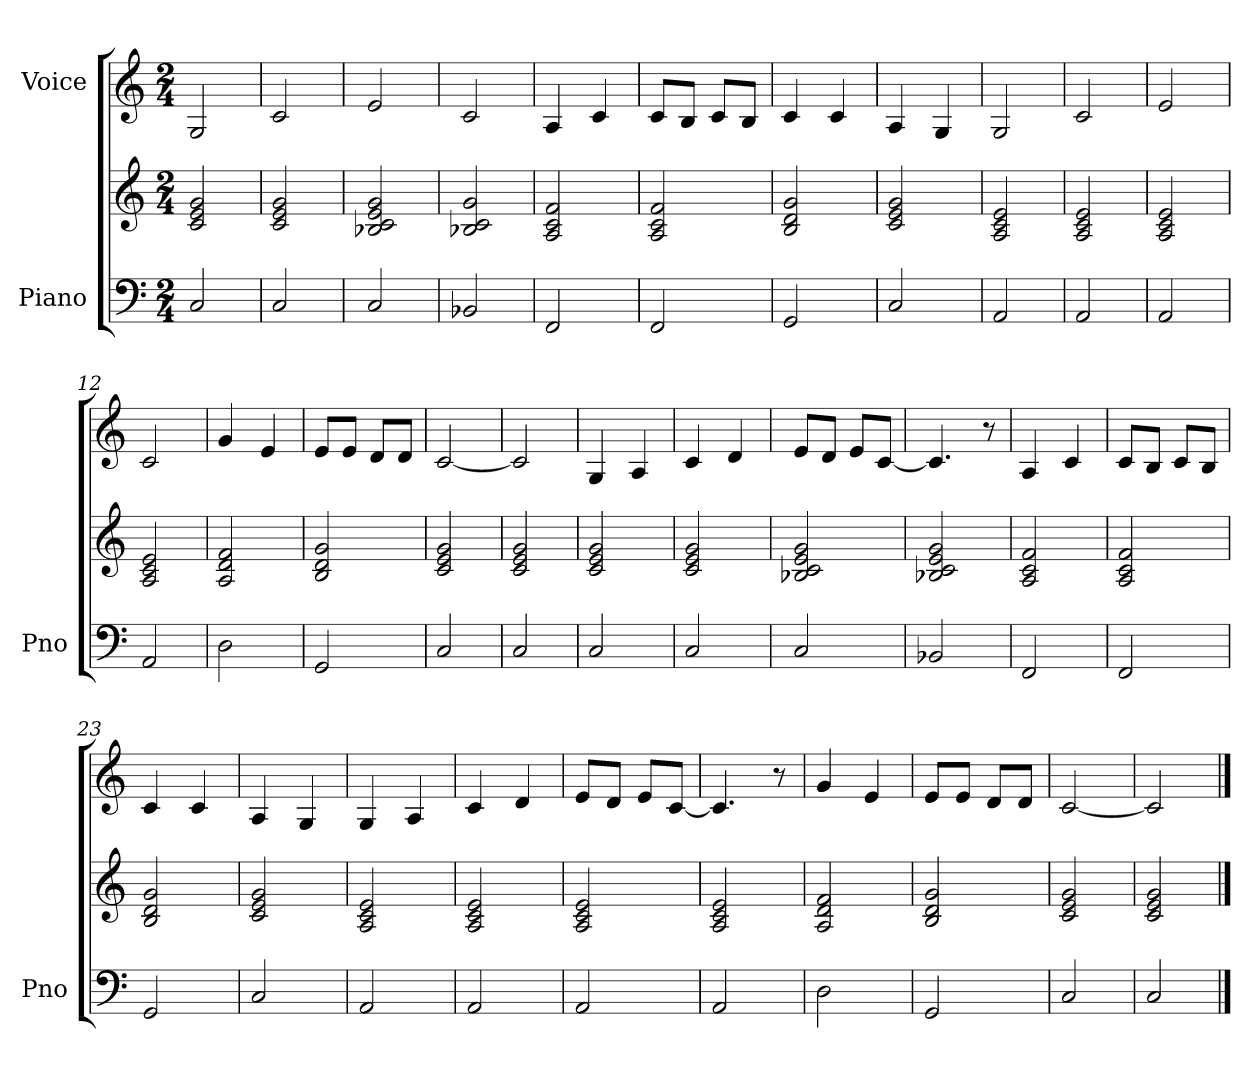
**kern	**kern	**kern
*part2	*part2	*part1
*staff3	*staff2	*staff1
*I"Piano	*	*I"Voice
*I'Pno	*	*
*clefF4	*clefG2	*clefG2
*k[]	*k[]	*k[]
*M2/4	*M2/4	*M2/4
=1	=1	=1
2C/	2c/ 2e/ 2g/	2G/
=2	=2	=2
2C/	2c/ 2e/ 2g/	2c/
=3	=3	=3
2C/	2B-X/ 2c/ 2e/ 2g/	2e/
=4	=4	=4
2BB-X/	2B-X/ 2c/ 2g/	2c/
=5	=5	=5
2FF/	2A/ 2c/ 2f/	4A/
.	.	4c/
=6	=6	=6
2FF/	2A/ 2c/ 2f/	8c/L
.	.	8B/J
.	.	8c/L
.	.	8B/J
=7	=7	=7
2GG/	2B/ 2d/ 2g/	4c/
.	.	4c/
=8	=8	=8
2C/	2c/ 2e/ 2g/	4A/
.	.	4G/
=9	=9	=9
2AA/	2A/ 2c/ 2e/	2G/
=10	=10	=10
2AA/	2A/ 2c/ 2e/	2c/
=11	=11	=11
2AA/	2A/ 2c/ 2e/	2e/
=12	=12	=12
2AA/	2A/ 2c/ 2e/	2c/
=13	=13	=13
2D\	2A/ 2d/ 2f/	4g/
.	.	4e/
=14	=14	=14
2GG/	2B/ 2d/ 2g/	8e/L
.	.	8e/J
.	.	8d/L
.	.	8d/J
=15	=15	=15
2C/	2c/ 2e/ 2g/	[2c/
!!LO:LB:g=z
=16	=16	=16
2C/	2c/ 2e/ 2g/	2c/]
=17	=17	=17
2C/	2c/ 2e/ 2g/	4G/
.	.	4A/
=18	=18	=18
2C/	2c/ 2e/ 2g/	4c/
.	.	4d/
=19	=19	=19
2C/	2B-X/ 2c/ 2e/ 2g/	8e/L
.	.	8d/J
.	.	8e/L
.	.	[8c/J
=20	=20	=20
2BB-X/	2B-X/ 2c/ 2e/ 2g/	4.c/]
.	.	8r
=21	=21	=21
2FF/	2A/ 2c/ 2f/	4A/
.	.	4c/
=22	=22	=22
2FF/	2A/ 2c/ 2f/	8c/L
.	.	8B/J
.	.	8c/L
.	.	8B/J
=23	=23	=23
2GG/	2B/ 2d/ 2g/	4c/
.	.	4c/
=24	=24	=24
2C/	2c/ 2e/ 2g/	4A/
.	.	4G/
=25	=25	=25
2AA/	2A/ 2c/ 2e/	4G/
.	.	4A/
=26	=26	=26
2AA/	2A/ 2c/ 2e/	4c/
.	.	4d/
=27	=27	=27
2AA/	2A/ 2c/ 2e/	8e/L
.	.	8d/J
.	.	8e/L
.	.	[8c/J
=28	=28	=28
2AA/	2A/ 2c/ 2e/	4.c/]
.	.	8r
=29	=29	=29
2D\	2A/ 2d/ 2f/	4g/
.	.	4e/
!!LO:LB:g=z
=30	=30	=30
2GG/	2B/ 2d/ 2g/	8e/L
.	.	8e/J
.	.	8d/L
.	.	8d/J
=31	=31	=31
2C/	2c/ 2e/ 2g/	[2c/
=32	=32	=32
2C/	2c/ 2e/ 2g/	2c/]
==	==	==
*-	*-	*-
